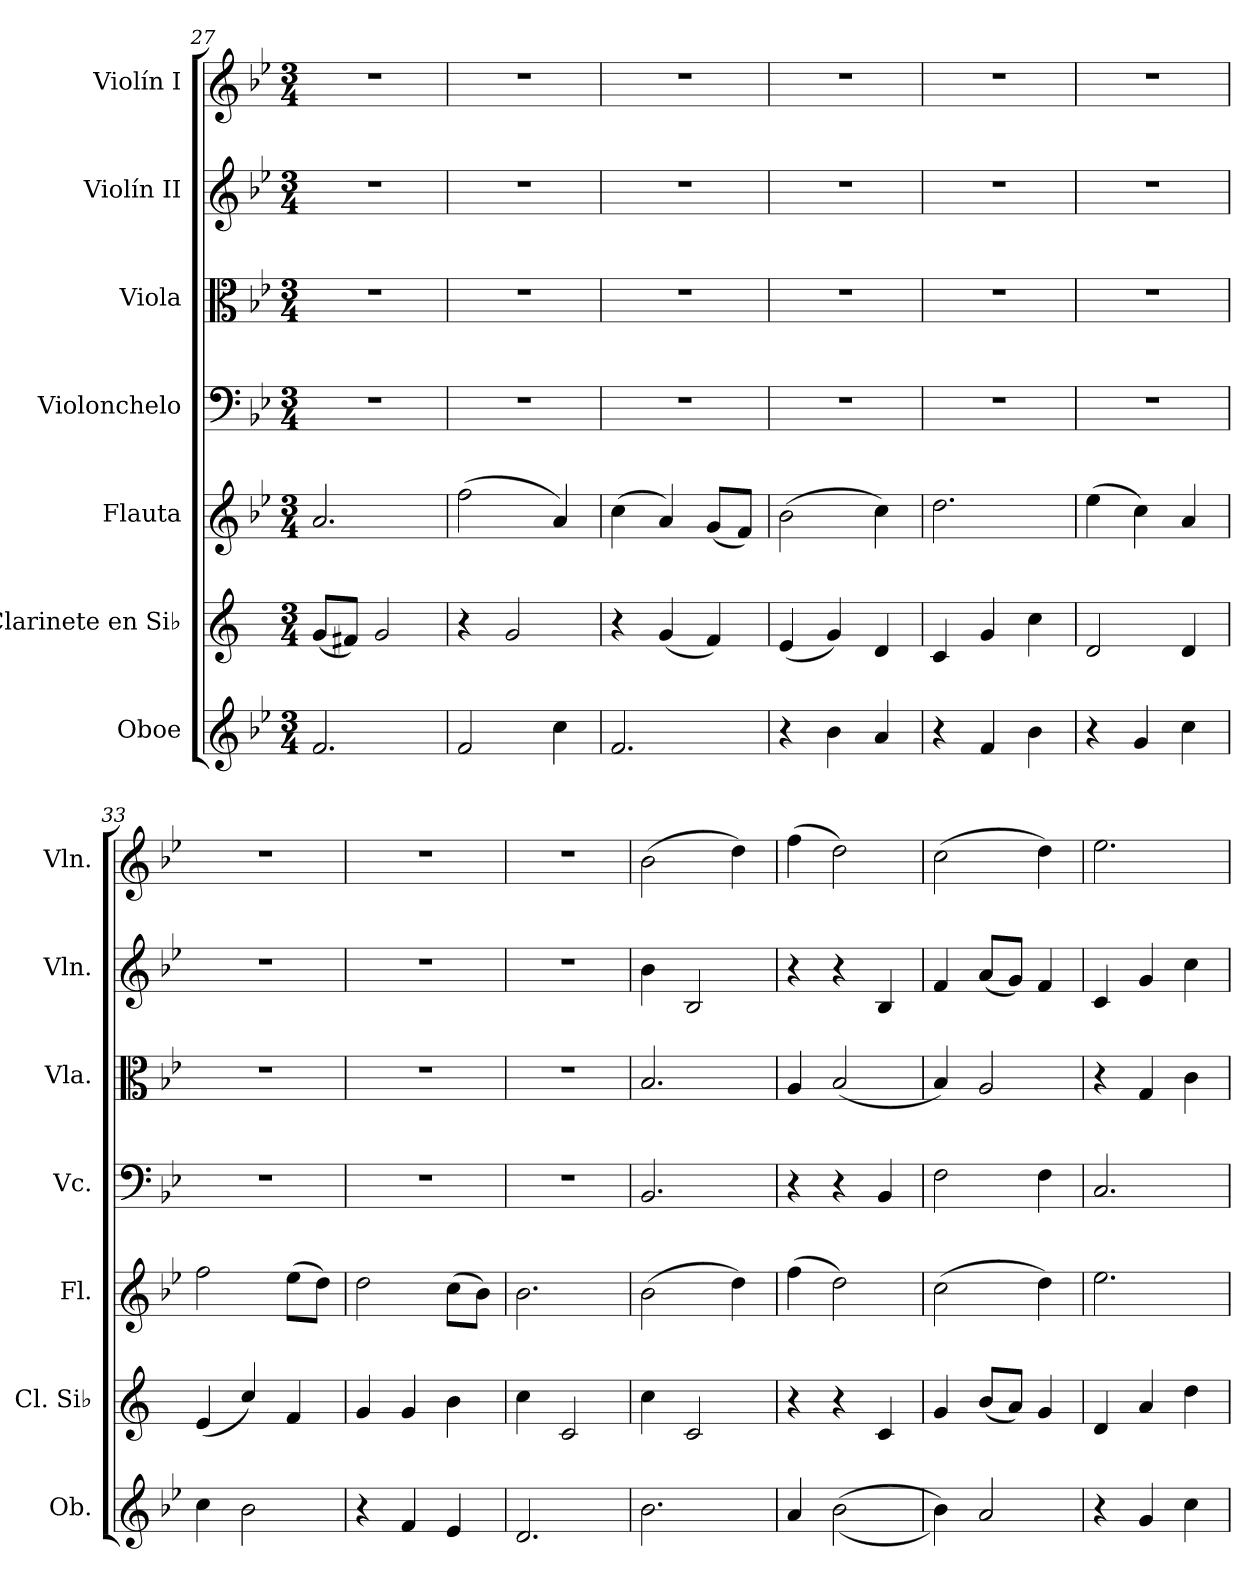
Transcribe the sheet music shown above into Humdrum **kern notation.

**kern	**kern	**kern	**kern	**kern	**kern	**kern
*part7	*part6	*part5	*part4	*part3	*part2	*part1
*staff7	*staff6	*staff5	*staff4	*staff3	*staff2	*staff1
*I"Oboe	*I"Clarinete en Si♭	*I"Flauta	*I"Violonchelo	*I"Viola	*I"Violín II	*I"Violín I
*I'Ob.	*I'Cl. Si♭	*I'Fl.	*I'Vc.	*I'Vla.	*I'Vln.	*I'Vln.
!!LO:PB:g=z
*clefG2	*clefG2	*clefG2	*clefF4	*clefC3	*clefG2	*clefG2
*	*ITrd1c2	*	*	*	*	*
*k[b-e-]	*k[b-e-]	*k[b-e-]	*k[b-e-]	*k[b-e-]	*k[b-e-]	*k[b-e-]
*M3/4	*M3/4	*M3/4	*M3/4	*M3/4	*M3/4	*M3/4
=27	=27	=27	=27	=27	=27	=27
2.f/	(8f/L	2.a/	2.r	2.r	2.r	2.r
.	8en/J)	.	.	.	.	.
.	2f/	.	.	.	.	.
=28	=28	=28	=28	=28	=28	=28
2f/	4r	(2ff\	2.r	2.r	2.r	2.r
.	2f/	.	.	.	.	.
4cc\	.	4a/)	.	.	.	.
=29	=29	=29	=29	=29	=29	=29
2.f/	4r	(4cc\	2.r	2.r	2.r	2.r
.	(4f/	4a/)	.	.	.	.
.	4e-/)	(8g/L	.	.	.	.
.	.	8f/J)	.	.	.	.
=30	=30	=30	=30	=30	=30	=30
4r	(4d/	(2b-\	2.r	2.r	2.r	2.r
4b-\	4f/)	.	.	.	.	.
4a/	4c/	4cc\)	.	.	.	.
=31	=31	=31	=31	=31	=31	=31
4r	4B-/	2.dd\	2.r	2.r	2.r	2.r
4f/	4f/	.	.	.	.	.
4b-\	4b-\	.	.	.	.	.
=32	=32	=32	=32	=32	=32	=32
4r	2c/	(4ee-\	2.r	2.r	2.r	2.r
4g/	.	4cc\)	.	.	.	.
4cc\	4c/	4a/	.	.	.	.
=33	=33	=33	=33	=33	=33	=33
4cc\	(4d/	2ff\	2.r	2.r	2.r	2.r
2b-\	4b-/)	.	.	.	.	.
.	4e-/	(8ee-\L	.	.	.	.
.	.	8dd\J)	.	.	.	.
=34	=34	=34	=34	=34	=34	=34
4r	4f/	2dd\	2.r	2.r	2.r	2.r
4f/	4f/	.	.	.	.	.
4e-/	4a\	(8cc\L	.	.	.	.
.	.	8b-\J)	.	.	.	.
=35	=35	=35	=35	=35	=35	=35
2.d/	4b-\	2.b-\	2.r	2.r	2.r	2.r
.	2B-/	.	.	.	.	.
!!LO:PB:g=z
=36	=36	=36	=36	=36	=36	=36
2.b-\	4b-\	(2b-\	2.BB-/	2.B-/	4b-\	(2b-\
.	2B-/	.	.	.	2B-/	.
.	.	4dd\)	.	.	.	4dd\)
=37	=37	=37	=37	=37	=37	=37
4a/	4r	(4ff\	4r	4A/	4r	(4ff\
((2b-\	4r	2dd\)	4r	(2B-/	4r	2dd\)
.	4B-/	.	4BB-/	.	4B-/	.
=38	=38	=38	=38	=38	=38	=38
4b-\))	4f/	(2cc\	2F\	4B-/)	4f/	(2cc\
2a/	(8a/L	.	.	2A/	(8a/L	.
.	8g/J)	.	.	.	8g/J)	.
.	4f/	4dd\)	4F\	.	4f/	4dd\)
=39	=39	=39	=39	=39	=39	=39
4r	4c/	2.ee-\	2.C/	4r	4c/	2.ee-\
4g/	4g/	.	.	4G/	4g/	.
4cc\	4cc\	.	.	4c\	4cc\	.
=	=	=	=	=	=	=
*-	*-	*-	*-	*-	*-	*-
